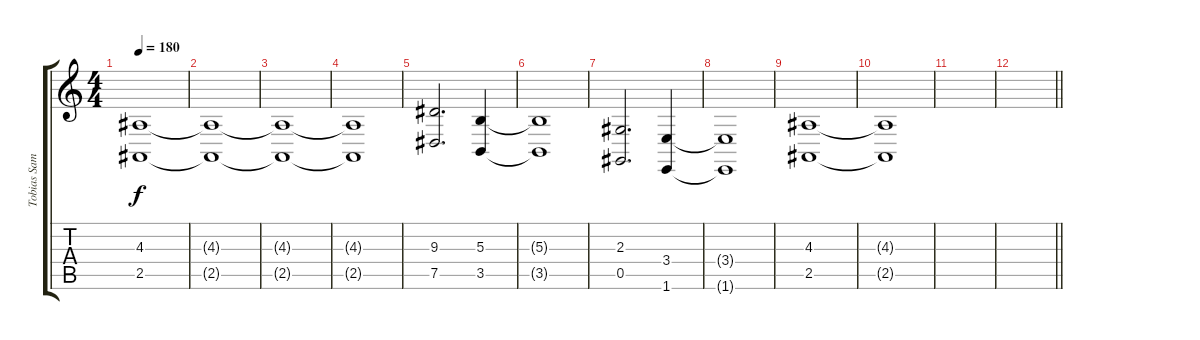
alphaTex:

\track ("Tobias Sammet (keyboard)" "Tobias Sam") {instrument choiraahs}
\staff {score tabs}
\tuning (Eb4 Bb3 Gb3 Db3 Ab2 Eb2) {hide}
\ts (4 4)
\tempo 180
\clef g2
\ks c
(4.3 2.5).1{dy f} |
(4.3{t} 2.5{t}).1 |
(4.3{t} 2.5{t}).1 |
(4.3{t} 2.5{t}).1 |
(9.3 7.5).2{d volume 10 instrument choiraahs} (5.3 3.5).4 |
(5.3{t} 3.5{t}).1 |
(2.3 0.5).2{d} (3.4 1.6).4 |
(3.4{t} 1.6{t}).1 |
(4.3 2.5).1 |
(4.3{t} 2.5{t}).1 |
|
\barLineRight lightlight
